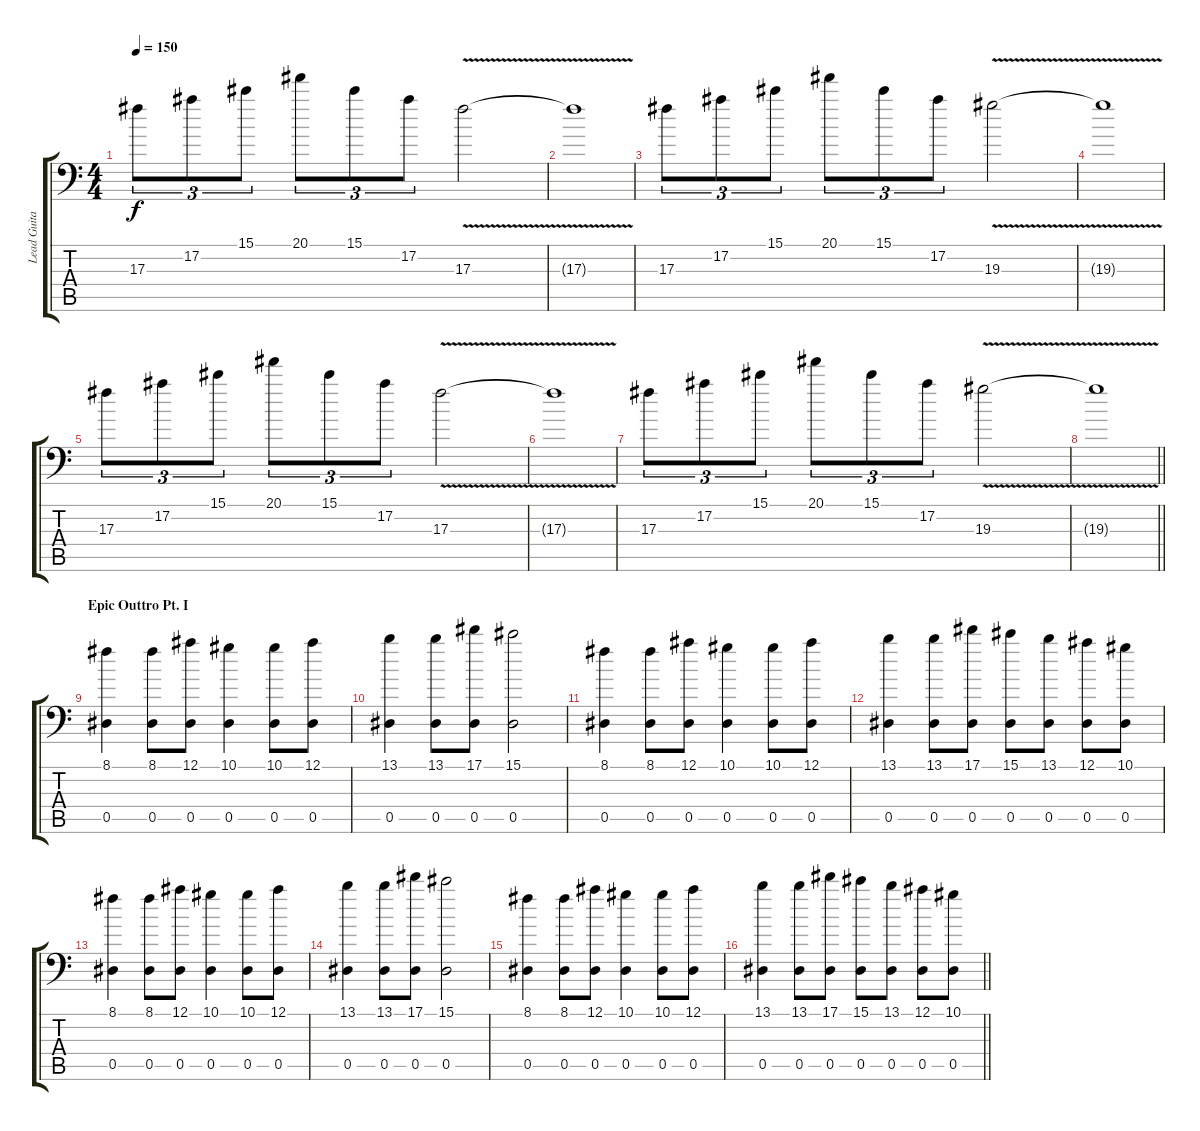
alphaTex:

\track ("Lead Guitar II" "Lead Guita") {instrument distortionguitar}
\staff {score tabs}
\tuning (Bb3 F3 Db3 Ab2 Eb2 Bb1) {hide}
\ts (4 4)
\tempo 150
\clef f4
\ks c
17.3.8{tu (3 2) dy f} 17.2.8{tu (3 2)} 15.1.8{tu (3 2)} 20.1.8{tu (3 2)} 15.1.8{tu (3 2)} 17.2.8{tu (3 2)} 17.3{v}.2 |
17.3{t}.1 |
17.3.8{tu (3 2)} 17.2.8{tu (3 2)} 15.1.8{tu (3 2)} 20.1.8{tu (3 2)} 15.1.8{tu (3 2)} 17.2.8{tu (3 2)} 19.3{v}.2 |
19.3{t}.1 |
17.3.8{tu (3 2)} 17.2.8{tu (3 2)} 15.1.8{tu (3 2)} 20.1.8{tu (3 2)} 15.1.8{tu (3 2)} 17.2.8{tu (3 2)} 17.3{v}.2 |
17.3{t}.1 |
17.3.8{tu (3 2)} 17.2.8{tu (3 2)} 15.1.8{tu (3 2)} 20.1.8{tu (3 2)} 15.1.8{tu (3 2)} 17.2.8{tu (3 2)} 19.3{v}.2 |
\barLineRight lightlight
19.3{t}.1 |
\section ("" "Epic Outtro Pt. I")
(8.1 0.5).4{balance 16 instrument acousticguitarsteel} (8.1 0.5).8 (12.1 0.5).8 (10.1 0.5).4 (10.1 0.5).8 (12.1 0.5).8 |
(13.1 0.5).4 (13.1 0.5).8 (17.1 0.5).8 (15.1 0.5).2 |
(8.1 0.5).4{balance 16 instrument acousticguitarsteel} (8.1 0.5).8 (12.1 0.5).8 (10.1 0.5).4 (10.1 0.5).8 (12.1 0.5).8 |
(13.1 0.5).4 (13.1 0.5).8 (17.1 0.5).8 (15.1 0.5).8 (13.1 0.5).8 (12.1 0.5).8 (10.1 0.5).8 |
(8.1 0.5).4{balance 16 instrument acousticguitarsteel} (8.1 0.5).8 (12.1 0.5).8 (10.1 0.5).4 (10.1 0.5).8 (12.1 0.5).8 |
(13.1 0.5).4 (13.1 0.5).8 (17.1 0.5).8 (15.1 0.5).2 |
(8.1 0.5).4{balance 16 instrument acousticguitarsteel} (8.1 0.5).8 (12.1 0.5).8 (10.1 0.5).4 (10.1 0.5).8 (12.1 0.5).8 |
\barLineRight lightlight
(13.1 0.5).4 (13.1 0.5).8 (17.1 0.5).8 (15.1 0.5).8 (13.1 0.5).8 (12.1 0.5).8 (10.1 0.5).8
